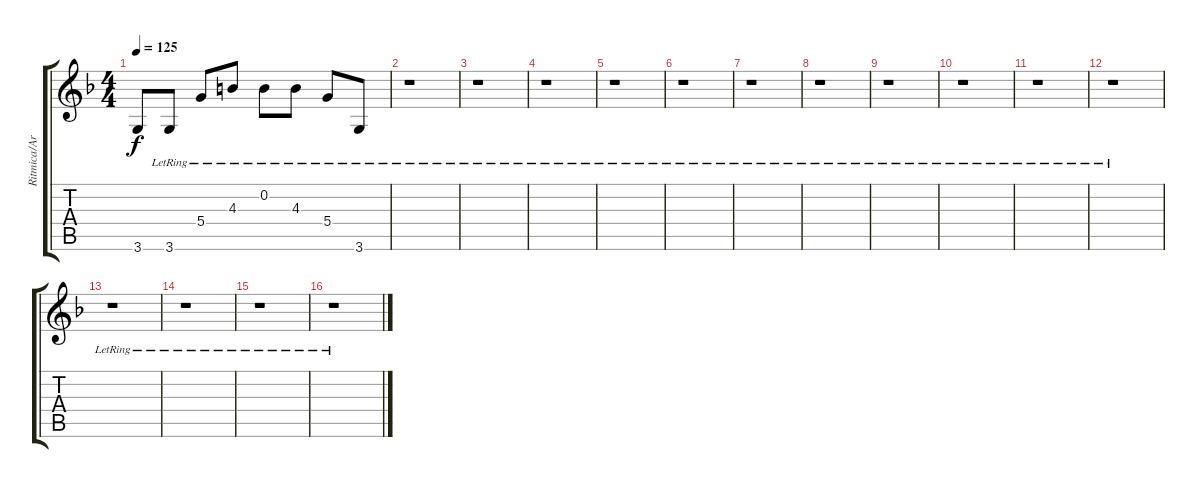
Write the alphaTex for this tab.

\track ("Ritmica/Arpegio" "Ritmica/Ar") {instrument acousticguitarsteel}
\staff {score tabs}
\tuning (E4 B3 G3 D3 A2 E2) {hide}
\ts (4 4)
\tempo 125
\clef g2
\ks f
3.6{t}.8{dy f} 3.6{lr}.8 5.4{lr}.8 4.3{lr}.8 0.2{lr}.8 4.3{lr}.8 5.4{lr}.8 3.6{lr}.8 |
r.1 |
r.1 |
r.1 |
r.1 |
r.1 |
r.1 |
r.1 |
r.1 |
r.1 |
r.1 |
r.1 |
r.1 |
r.1 |
r.1 |
r.1
